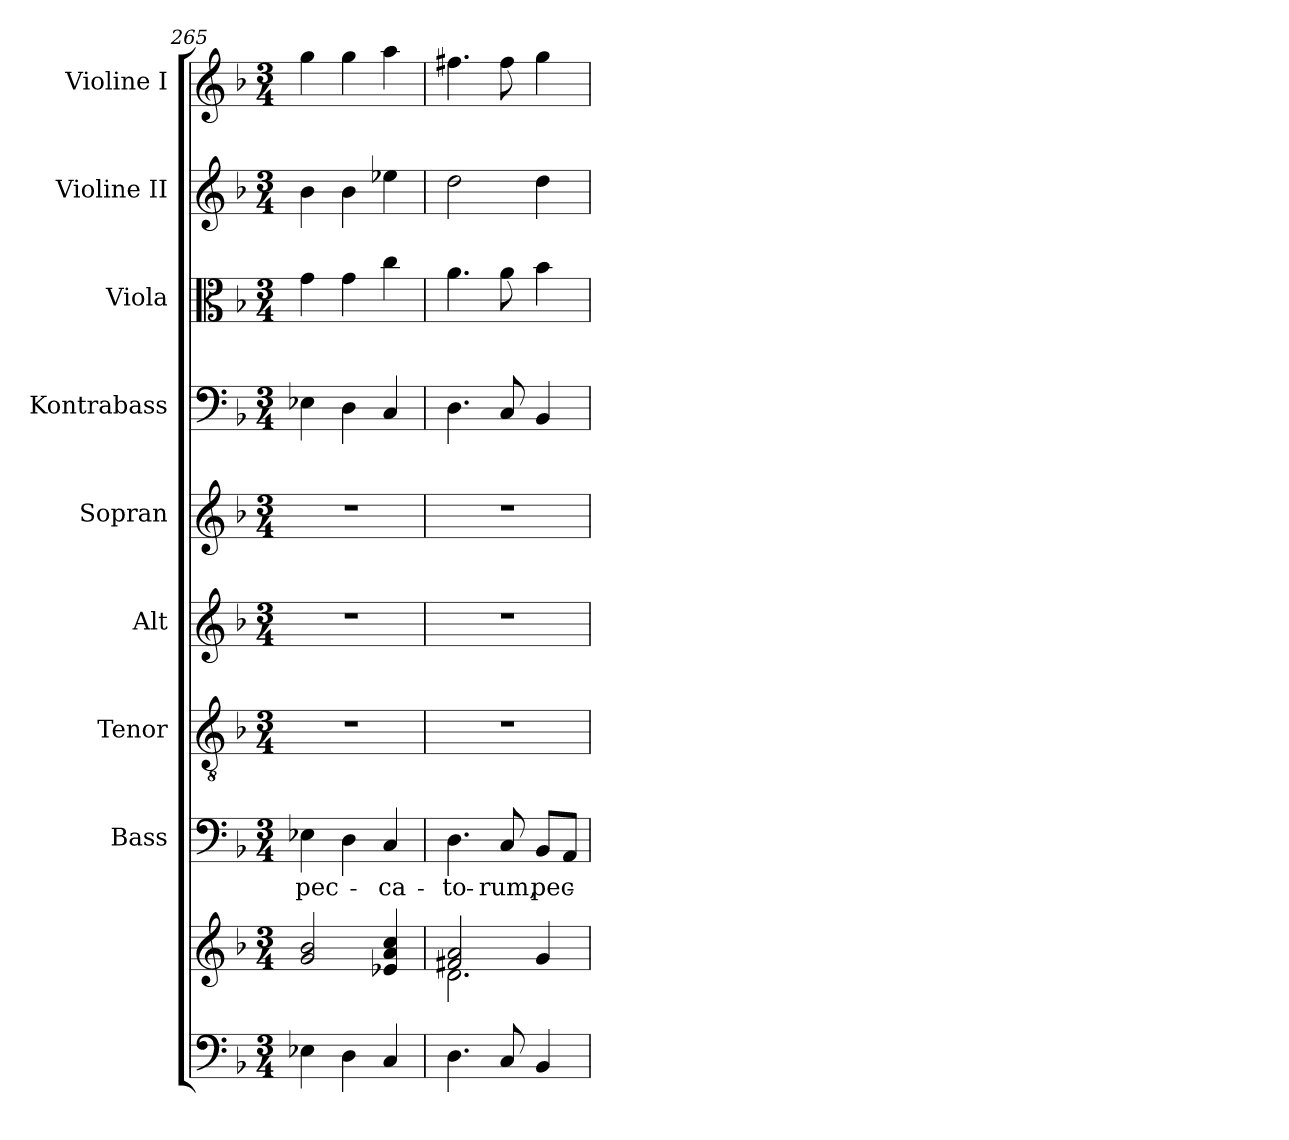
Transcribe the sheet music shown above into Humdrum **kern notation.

**kern	**kern	**kern	**text	**kern	**kern	**kern	**kern	**kern	**kern	**kern
*part9	*part9	*part8	*part8	*part7	*part6	*part5	*part4	*part3	*part2	*part1
*staff10	*staff9	*staff8	*staff8	*staff7	*staff6	*staff5	*staff4	*staff3	*staff2	*staff1
*	*	*I"Bass	*	*I"Tenor	*I"Alt	*I"Sopran	*I"Kontrabass	*I"Viola	*I"Violine II	*I"Violine I
*	*	*I'B.	*	*I'T.	*I'A.	*I'S.	*I'Kb.	*I'Vla.	*I'Vl. II	*I'Vl. I
!!LO:PB:g=z
*clefF4	*clefG2	*clefF4	*	*clefGv2	*clefG2	*clefG2	*clefF4	*clefC3	*clefG2	*clefG2
*	*	*	*	*	*	*	*ITrd7c12	*	*	*
*k[b-]	*k[b-]	*k[b-]	*	*k[b-]	*k[b-]	*k[b-]	*k[b-]	*k[b-]	*k[b-]	*k[b-]
*F:	*F:	*F:	*	*F:	*F:	*F:	*F:	*F:	*F:	*F:
*M3/4	*M3/4	*M3/4	*	*M3/4	*M3/4	*M3/4	*M3/4	*M3/4	*M3/4	*M3/4
=265	=265	=265	=265	=265	=265	=265	=265	=265	=265	=265
!	!	!	!LO:LY:b	!	!	!	!	!	!	!
4E-X\	2g/ 2b-/	4E-X\	pec-	2.r	2.r	2.r	4EE-X\	4g\	4b-\	4gg\
4D\	.	4D\	.	.	.	.	4DD\	4g\	4b-\	4gg\
!	!	!	!LO:LY:b	!	!	!	!	!	!	!
4C/	4e-X/ 4a/ 4cc/	4C/	-ca-	.	.	.	4CC/	4cc\	4ee-X\	4aa\
=266	=266	=266	=266	=266	=266	=266	=266	=266	=266	=266
*	*^	*	*	*	*	*	*	*	*	*
!	!	!	!	!LO:LY:b	!	!	!	!	!	!	!
4.D\	2f#X/ 2a/	2.d\	4.D\	-to-	2.r	2.r	2.r	4.DD\	4.a\	2dd\	4.ff#X\
!	!	!	!	!LO:LY:b	!	!	!	!	!	!	!
8C/	.	.	8C/	-rum,	.	.	.	8CC/	8a\	.	8ff#\
!	!	!	!	!LO:LY:b	!	!	!	!	!	!	!
4BB-/	4g/	.	8BB-/L	pec-	.	.	.	4BBB-/	4b-\	4dd\	4gg\
.	.	.	8AA/J	.	.	.	.	.	.	.	.
*	*v	*v	*	*	*	*	*	*	*	*	*
=	=	=	=	=	=	=	=	=	=	=
*-	*-	*-	*-	*-	*-	*-	*-	*-	*-	*-
